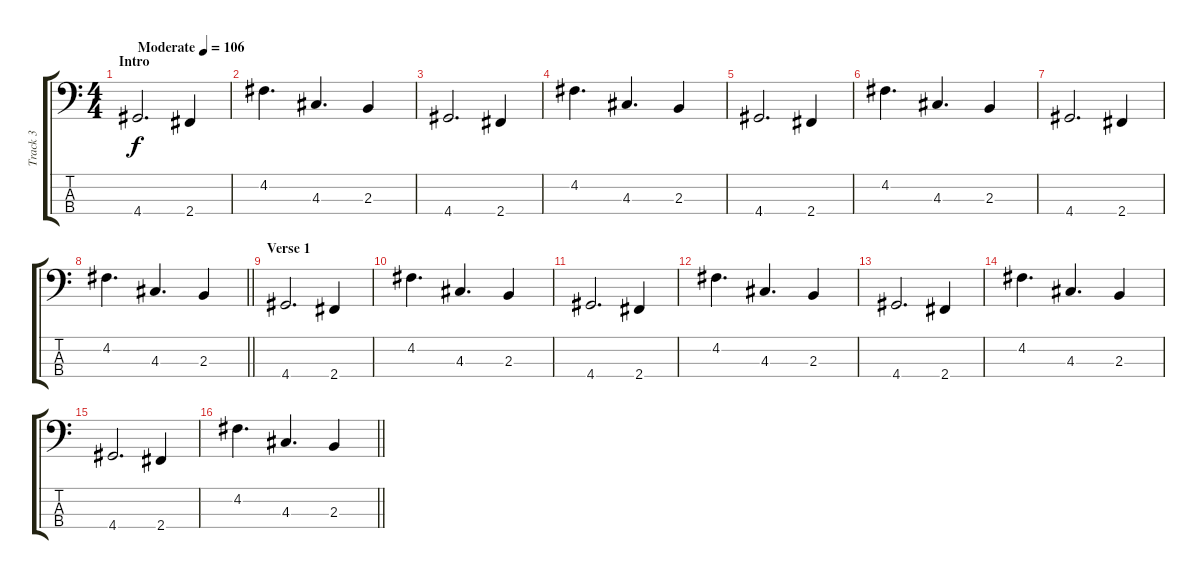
\track ("Track 3" "Track 3") {instrument electricbasspick}
\staff {score tabs}
\tuning (G2 D2 A1 E1) {hide}
\ts (4 4)
\section ("" "Intro")
\tempo (106 "Moderate")
\clef f4
\ks c
4.4.2{d dy f instrument electricbasspick} 2.4.4 |
4.2.4{d} 4.3.4{d} 2.3.4 |
4.4.2{d} 2.4.4 |
4.2.4{d} 4.3.4{d} 2.3.4 |
4.4.2{d} 2.4.4 |
4.2.4{d} 4.3.4{d} 2.3.4 |
4.4.2{d} 2.4.4 |
\barLineRight lightlight
4.2.4{d} 4.3.4{d} 2.3.4 |
\section ("" "Verse 1")
4.4.2{d} 2.4.4 |
4.2.4{d} 4.3.4{d} 2.3.4 |
4.4.2{d} 2.4.4 |
4.2.4{d} 4.3.4{d} 2.3.4 |
4.4.2{d} 2.4.4 |
4.2.4{d} 4.3.4{d} 2.3.4 |
4.4.2{d} 2.4.4 |
\barLineRight lightlight
4.2.4{d} 4.3.4{d} 2.3.4
